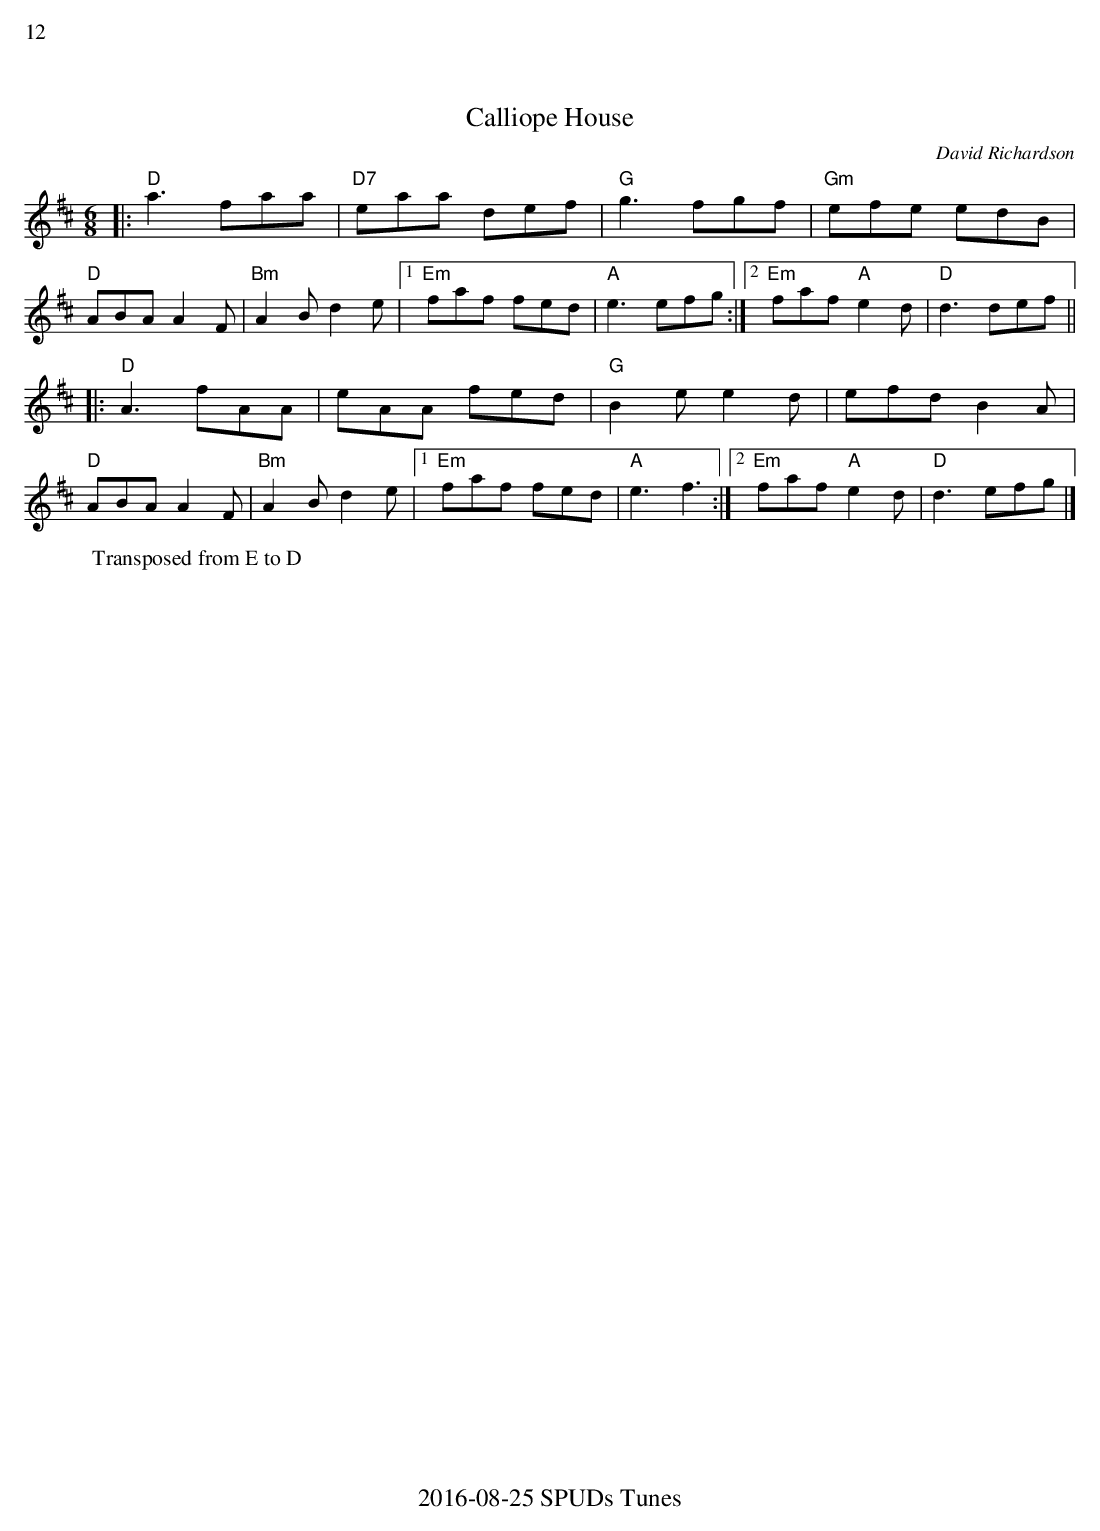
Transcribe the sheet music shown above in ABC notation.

X:1
%%text 12
T: Calliope House
C: David Richardson
M: 6/8
L: 1/8
K: D
|:  "D"a3 faa | "D7"eaa def | "G"g3 fgf| "Gm"efe edB |
"D"ABA A2F | "Bm"A2B d2e |1 "Em"faf fed | "A"e3 efg :|2 "Em"faf "A"e2d | "D"d3 def ||
|:  "D"A3 fAA | eAA fed | "G"B2e e2d | efd B2A |
"D"ABA A2F |"Bm" A2B d2e |1 "Em"faf fed | "A"e3 f3 :|2 "Em"faf "A"e2d | "D"d3efg |]
W:Transposed from E to D
